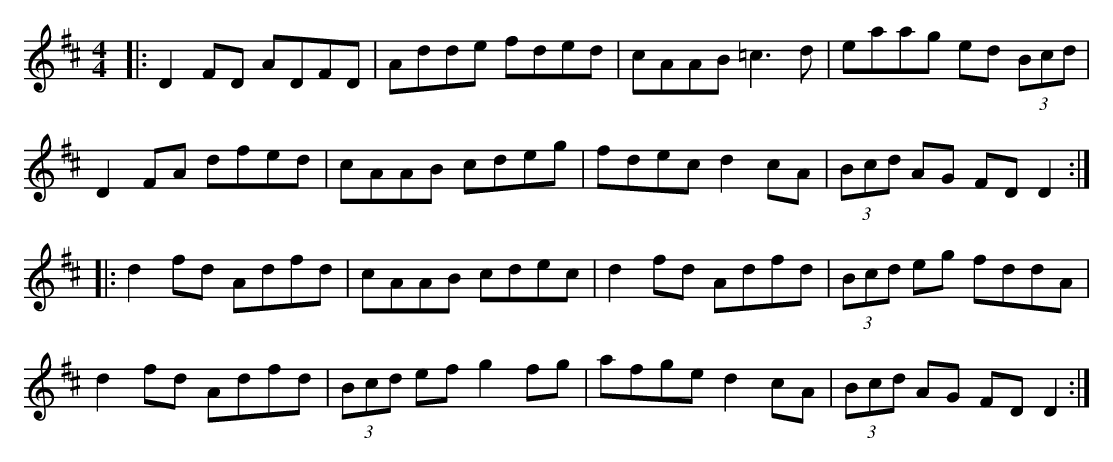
X:1
M:4/4
K:D
|:D2 FD ADFD|Adde fded|cAAB =c3d|eaag ed (3Bcd|
D2 FA dfed|cAAB cdeg|fdec d2cA|(3Bcd AG FDD2:|
|:d2fd Adfd|cAAB cdec|d2fd Adfd|(3Bcd eg fddA|
d2fd Adfd|(3Bcd ef g2fg|afge d2cA|(3Bcd AG FDD2:|
